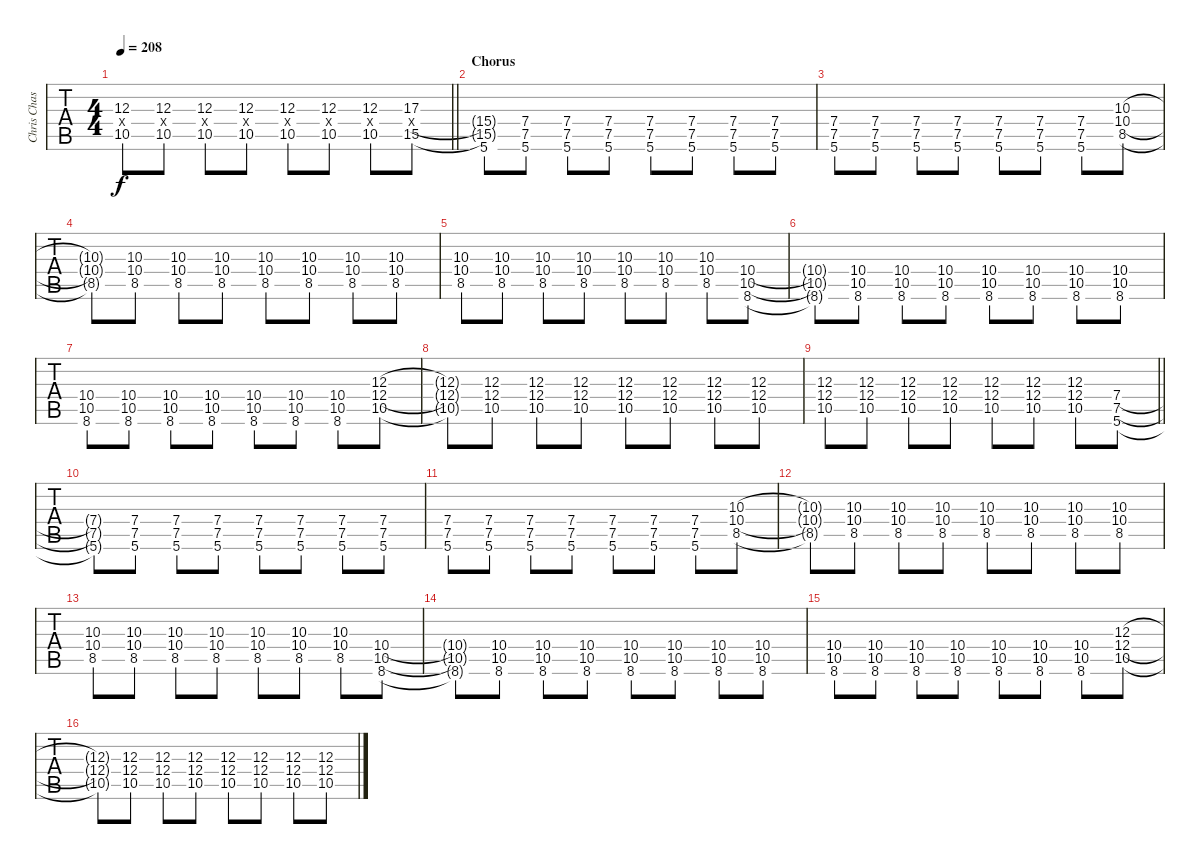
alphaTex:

\track ("Chris Chasse - Guitar One" "Chris Chas") {instrument distortionguitar}
\staff {tabs}
\tuning (Eb4 Bb3 Gb3 Db3 Ab2 Eb2) {hide}
\ts (4 4)
\tempo 208
\clef g2
\barLineRight lightlight
\ks c
(12.3 10.4{x} 10.5).8{dy f} (12.3 10.4{x} 10.5).8 (12.3 10.4{x} 10.5).8 (12.3 10.4{x} 10.5).8 (12.3 10.4{x} 10.5).8 (12.3 10.4{x} 10.5).8 (12.3 10.4{x} 10.5).8 (17.3 15.4{x} 15.5).8 |
\section ("" "Chorus")
(15.4{t} 15.5{t} 5.6).8 (7.4 7.5 5.6).8 (7.4 7.5 5.6).8 (7.4 7.5 5.6).8 (7.4 7.5 5.6).8 (7.4 7.5 5.6).8 (7.4 7.5 5.6).8 (7.4 7.5 5.6).8 |
(7.4 7.5 5.6).8 (7.4 7.5 5.6).8 (7.4 7.5 5.6).8 (7.4 7.5 5.6).8 (7.4 7.5 5.6).8 (7.4 7.5 5.6).8 (7.4 7.5 5.6).8 (10.3 10.4 8.5).8 |
(10.3{t} 10.4{t} 8.5{t}).8 (10.3 10.4 8.5).8 (10.3 10.4 8.5).8 (10.3 10.4 8.5).8 (10.3 10.4 8.5).8 (10.3 10.4 8.5).8 (10.3 10.4 8.5).8 (10.3 10.4 8.5).8 |
(10.3 10.4 8.5).8 (10.3 10.4 8.5).8 (10.3 10.4 8.5).8 (10.3 10.4 8.5).8 (10.3 10.4 8.5).8 (10.3 10.4 8.5).8 (10.3 10.4 8.5).8 (10.4 10.5 8.6).8 |
(10.4{t} 10.5{t} 8.6{t}).8 (10.4 10.5 8.6).8 (10.4 10.5 8.6).8 (10.4 10.5 8.6).8 (10.4 10.5 8.6).8 (10.4 10.5 8.6).8 (10.4 10.5 8.6).8 (10.4 10.5 8.6).8 |
(10.4 10.5 8.6).8 (10.4 10.5 8.6).8 (10.4 10.5 8.6).8 (10.4 10.5 8.6).8 (10.4 10.5 8.6).8 (10.4 10.5 8.6).8 (10.4 10.5 8.6).8 (12.3 12.4 10.5).8 |
(12.3{t} 12.4{t} 10.5{t}).8 (12.3 12.4 10.5).8 (12.3 12.4 10.5).8 (12.3 12.4 10.5).8 (12.3 12.4 10.5).8 (12.3 12.4 10.5).8 (12.3 12.4 10.5).8 (12.3 12.4 10.5).8 |
\barLineRight lightlight
(12.3 12.4 10.5).8 (12.3 12.4 10.5).8 (12.3 12.4 10.5).8 (12.3 12.4 10.5).8 (12.3 12.4 10.5).8 (12.3 12.4 10.5).8 (12.3 12.4 10.5).8 (7.4 7.5 5.6).8 |
(7.4{t} 7.5{t} 5.6{t}).8 (7.4 7.5 5.6).8 (7.4 7.5 5.6).8 (7.4 7.5 5.6).8 (7.4 7.5 5.6).8 (7.4 7.5 5.6).8 (7.4 7.5 5.6).8 (7.4 7.5 5.6).8 |
(7.4 7.5 5.6).8 (7.4 7.5 5.6).8 (7.4 7.5 5.6).8 (7.4 7.5 5.6).8 (7.4 7.5 5.6).8 (7.4 7.5 5.6).8 (7.4 7.5 5.6).8 (10.3 10.4 8.5).8 |
(10.3{t} 10.4{t} 8.5{t}).8 (10.3 10.4 8.5).8 (10.3 10.4 8.5).8 (10.3 10.4 8.5).8 (10.3 10.4 8.5).8 (10.3 10.4 8.5).8 (10.3 10.4 8.5).8 (10.3 10.4 8.5).8 |
(10.3 10.4 8.5).8 (10.3 10.4 8.5).8 (10.3 10.4 8.5).8 (10.3 10.4 8.5).8 (10.3 10.4 8.5).8 (10.3 10.4 8.5).8 (10.3 10.4 8.5).8 (10.4 10.5 8.6).8 |
(10.4{t} 10.5{t} 8.6{t}).8 (10.4 10.5 8.6).8 (10.4 10.5 8.6).8 (10.4 10.5 8.6).8 (10.4 10.5 8.6).8 (10.4 10.5 8.6).8 (10.4 10.5 8.6).8 (10.4 10.5 8.6).8 |
(10.4 10.5 8.6).8 (10.4 10.5 8.6).8 (10.4 10.5 8.6).8 (10.4 10.5 8.6).8 (10.4 10.5 8.6).8 (10.4 10.5 8.6).8 (10.4 10.5 8.6).8 (12.3 12.4 10.5).8 |
(12.3{t} 12.4{t} 10.5{t}).8 (12.3 12.4 10.5).8 (12.3 12.4 10.5).8 (12.3 12.4 10.5).8 (12.3 12.4 10.5).8 (12.3 12.4 10.5).8 (12.3 12.4 10.5).8 (12.3 12.4 10.5).8
